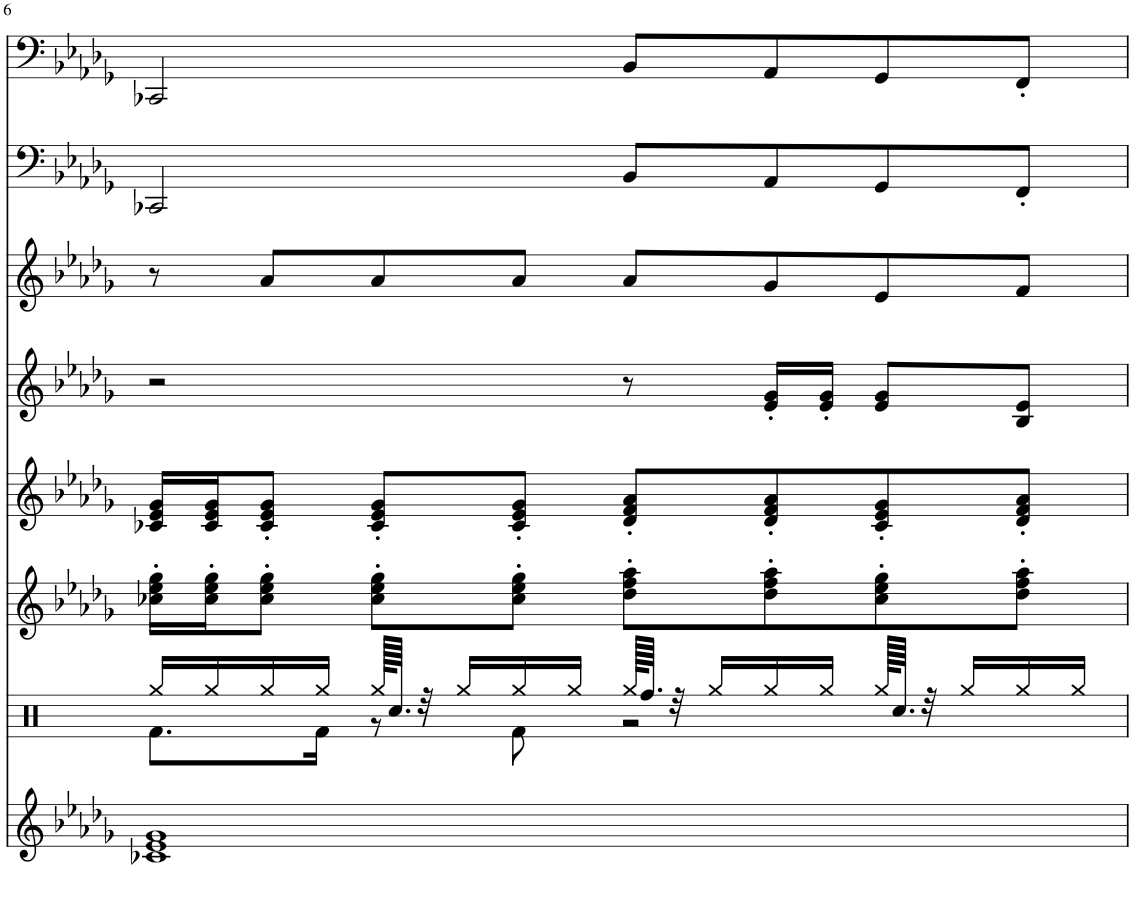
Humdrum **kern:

**kern	**kern	**kern	**kern	**kern	**kern	**kern	**kern
*part8	*part7	*part6	*part5	*part4	*part3	*part2	*part1
*staff8	*staff7	*staff6	*staff5	*staff4	*staff3	*staff2	*staff1
*I"New Age Pad	*I"Percussion	*I"Bass Lead	*I"Saw Wave	*I"Voice Oohs	*I"Tenor Sax	*I"Synth Bass 1	*I"Synth Bass 2
*	*I'Perc	*	*	*I'V	*I'T Sax	*	*
!!LO:PB:g=z
*clefG2	*clefX	*clefG2	*clefG2	*clefG2	*clefG2	*clefF4	*clefF4
*	*	*	*	*	*Trd8c14	*	*
*k[b-e-a-d-g-]	*k[]	*k[b-e-a-d-g-]	*k[b-e-a-d-g-]	*k[b-e-a-d-g-]	*k[b-e-a-d-g-]	*k[b-e-a-d-g-]	*k[b-e-a-d-g-]
*M4/4	*M4/4	*M4/4	*M4/4	*M4/4	*M4/4	*M4/4	*M4/4
=6	=6	=6	=6	=6	=6	=6	=6
*	*^	*	*	*	*	*	*
1c-X 1e- 1g-	16Rgg/LL	8.Rf\L	16cc-X\' 16ee-\' 16gg-\'LL	16c-X/ 16e-/ 16g-/LL	2r	8r	2CC-X/	2CC-X/
.	16Rgg/	.	16cc-\' 16ee-\' 16gg-\'J	16c-/ 16e-/ 16g-/J	.	.	.	.
.	16Rgg/	.	8cc-\' 8ee-\' 8gg-\'J	8c-/' 8e-/' 8g-/'J	.	8a-/L	.	.
.	16Rgg/JJ	16Rf\Jk	.	.	.	.	.	.
.	128Rgg/KLLLL	8r	8cc-\' 8ee-\' 8gg-\'L	8c-/' 8e-/' 8g-/'L	.	8a-/	.	.
.	64.Rcc/JJJJ	.	.	.	.	.	.	.
.	32r	.	.	.	.	.	.	.
.	16Rgg/LL	.	.	.	.	.	.	.
.	16Rgg/	8Rf\	8cc-\' 8ee-\' 8gg-\'J	8c-/' 8e-/' 8g-/'J	.	8a-/J	.	.
.	16Rgg/JJ	.	.	.	.	.	.	.
.	128Rgg/KLLLL	2r	8dd-\' 8ff\' 8aa-\'L	8d-/' 8f/' 8a-/'L	8r	8a-/L	8BB-/L	8BB-/L
.	64.Rff/JJJJ	.	.	.	.	.	.	.
.	32r	.	.	.	.	.	.	.
.	16Rgg/LL	.	.	.	.	.	.	.
.	16Rgg/	.	8dd-\' 8ff\' 8aa-\'	8d-/' 8f/' 8a-/'	16e-/' 16g-/'LL	8g-/	8AA-/	8AA-/
.	16Rgg/JJ	.	.	.	16e-/' 16g-/'JJ	.	.	.
.	128Rgg/KLLLL	.	8cc-\' 8ee-\' 8gg-\'	8c-/' 8e-/' 8g-/'	8e-/ 8g-/L	8e-/	8GG-/	8GG-/
.	64.Rcc/JJJJ	.	.	.	.	.	.	.
.	32r	.	.	.	.	.	.	.
.	16Rgg/LL	.	.	.	.	.	.	.
.	16Rgg/	.	8dd-\' 8ff\' 8aa-\'J	8d-/' 8f/' 8a-/'J	8B-/ 8e-/J	8f/J	8FF'/J	8FF'/J
.	16Rgg/JJ	.	.	.	.	.	.	.
*	*v	*v	*	*	*	*	*	*
=	=	=	=	=	=	=	=
*-	*-	*-	*-	*-	*-	*-	*-
